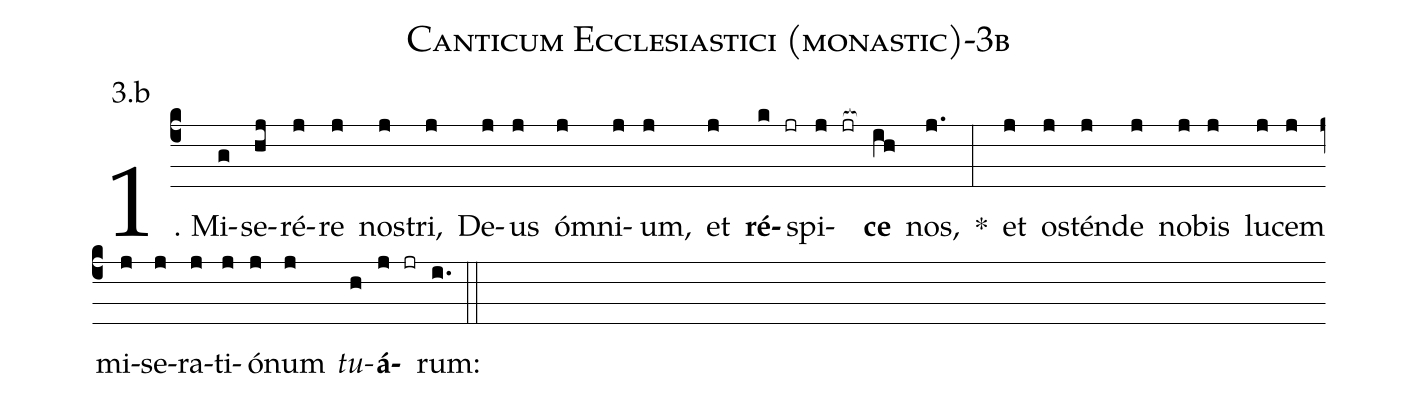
name: Canticum Ecclesiastici (monastic)-3b;
annotation: 3.b;
%%
(c4)1. Mi(g)se(hj)ré(j)re(j) nos(j)tri,(j) De(j)us(j) óm(j)ni(j)um,(j) et(j) <b>ré</b>(k jr)spi(j jr[ocb:1{])<b>ce</b>(ih[ocb:0}]) nos,(j.) *(:) et(j) os(j)tén(j)de(j) no(j)bis(j) lu(j)cem(j) mi(j)se(j)ra(j)ti(j)ó(j)num(j) <i>tu</i>(h)<b>á</b>(j jr)rum:(i.) (::)
